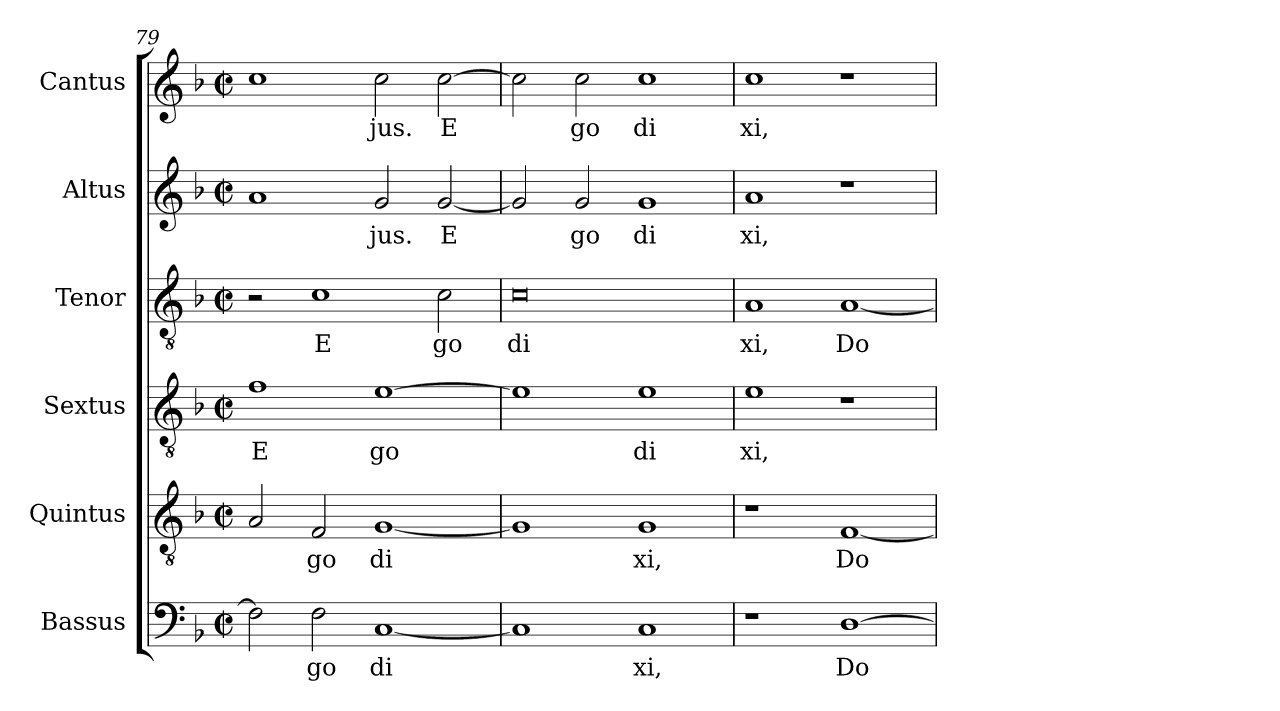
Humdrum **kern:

**kern	**text	**kern	**text	**kern	**text	**kern	**text	**kern	**text	**kern	**text
*part6	*part6	*part5	*part5	*part4	*part4	*part3	*part3	*part2	*part2	*part1	*part1
*staff6	*staff6	*staff5	*staff5	*staff4	*staff4	*staff3	*staff3	*staff2	*staff2	*staff1	*staff1
*I"Bassus	*	*I"Quintus	*	*I"Sextus	*	*I"Tenor	*	*I"Altus	*	*I"Cantus	*
*clefF4	*	*clefGv2	*	*clefGv2	*	*clefGv2	*	*clefG2	*	*clefG2	*
*k[b-]	*	*k[b-]	*	*k[b-]	*	*k[b-]	*	*k[b-]	*	*k[b-]	*
*F:	*	*F:	*	*F:	*	*F:	*	*F:	*	*F:	*
*M2/2	*	*M2/2	*	*M2/2	*	*M2/2	*	*M2/2	*	*M2/2	*
*met(c|)	*	*met(c|)	*	*met(c|)	*	*met(c|)	*	*met(c|)	*	*met(c|)	*
=79	=79	=79	=79	=79	=79	=79	=79	=79	=79	=79	=79
!	!LO:LY:b:cj	!	!LO:LY:b:cj	!	!LO:LY:b:cj	!	!	!	!LO:LY:b:cj	!	!LO:LY:b:cj
2F\]	.	2A/	.	1f	E	2r	.	1a	.	1cc	.
!	!LO:LY:b:cj	!	!LO:LY:b:cj	!	!	!	!LO:LY:b:cj	!	!	!	!
2F\	go	2F/	go	.	.	1c	E	.	.	.	.
!	!LO:LY:b:cj	!	!LO:LY:b:cj	!	!LO:LY:b:cj	!	!	!	!LO:LY:b:cj	!	!LO:LY:b:cj
[<1C	di	[<1G	di	[>1e	go	.	.	2g/	jus.	2cc\	jus.
!	!	!	!	!	!	!	!LO:LY:b:cj	!	!LO:LY:b:cj	!	!LO:LY:b:cj
.	.	.	.	.	.	2c\	go	[<2g/	E	[>2cc\	E
=80	=80	=80	=80	=80	=80	=80	=80	=80	=80	=80	=80
!	!LO:LY:b:cj	!	!LO:LY:b:cj	!	!LO:LY:b:cj	!	!LO:LY:b:cj	!	!LO:LY:b:cj	!	!LO:LY:b:cj
1C]	.	1G]	.	1e]	.	0c	di	2g/]	.	2cc\]	.
!	!	!	!	!	!	!	!	!	!LO:LY:b:cj	!	!LO:LY:b:cj
.	.	.	.	.	.	.	.	2g/	go	2cc\	go
!	!LO:LY:b:cj	!	!LO:LY:b:cj	!	!LO:LY:b:cj	!	!	!	!LO:LY:b:cj	!	!LO:LY:b:cj
1C	xi,	1G	xi,	1e	di	.	.	1g	di	1cc	di
=81	=81	=81	=81	=81	=81	=81	=81	=81	=81	=81	=81
!	!	!	!	!	!LO:LY:b:cj	!	!LO:LY:b:cj	!	!LO:LY:b:cj	!	!LO:LY:b:cj
1r	.	1r	.	1e	xi,	1A	xi,	1a	xi,	1cc	xi,
!	!LO:LY:b:cj	!	!LO:LY:b:cj	!	!	!	!LO:LY:b:cj	!	!	!	!
[>1D	Do	[<1F	Do	1r	.	[<1A	Do	1r	.	1r	.
=	=	=	=	=	=	=	=	=	=	=	=
*-	*-	*-	*-	*-	*-	*-	*-	*-	*-	*-	*-
